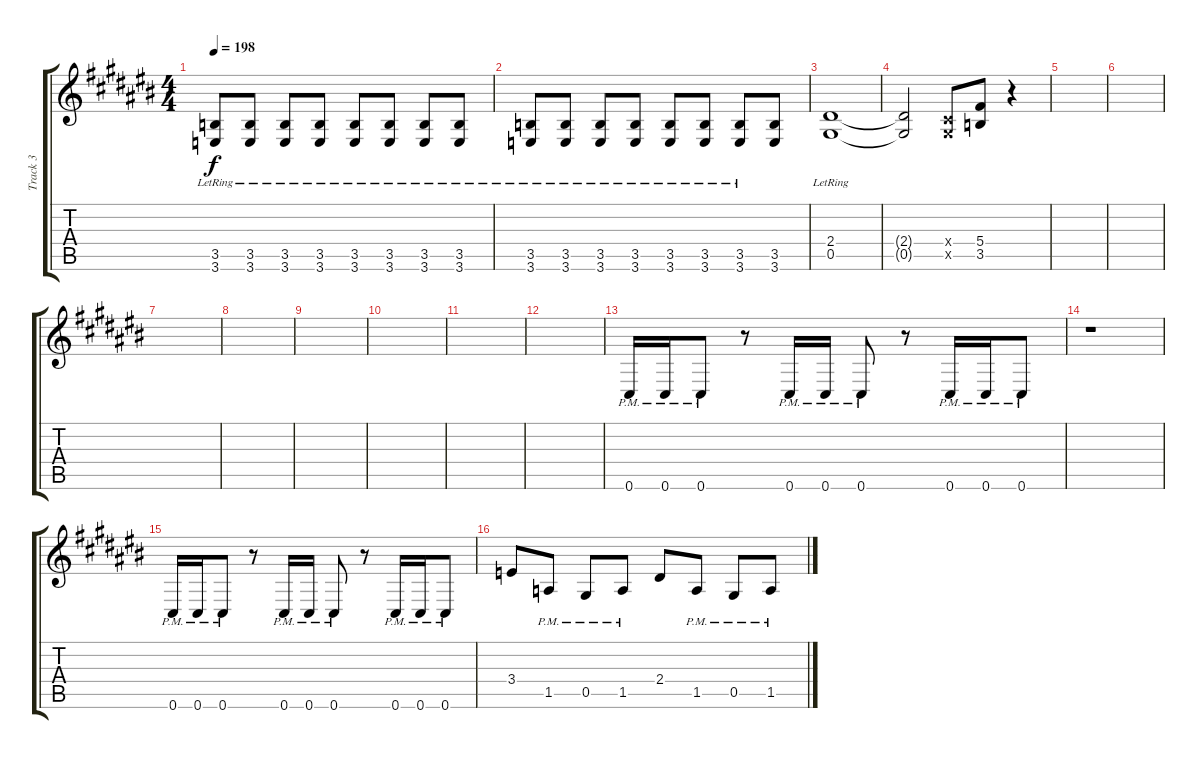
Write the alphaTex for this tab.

\track ("Track 3" "Track 3") {instrument distortionguitar}
\staff {score tabs}
\tuning (Eb4 Bb3 Gb3 Db3 Ab2 Db2) {hide}
\ts (4 4)
\tempo 198
\clef g2
\ks c#
(3.5{lr} 3.6{lr}).8{dy f} (3.5{lr} 3.6{lr}).8 (3.5{lr} 3.6{lr}).8 (3.5{lr} 3.6{lr}).8 (3.5{lr} 3.6{lr}).8 (3.5{lr} 3.6{lr}).8 (3.5{lr} 3.6{lr}).8 (3.5{lr} 3.6{lr}).8 |
(3.5{lr} 3.6{lr}).8 (3.5{lr} 3.6{lr}).8 (3.5{lr} 3.6{lr}).8 (3.5{lr} 3.6{lr}).8 (3.5{lr} 3.6{lr}).8 (3.5{lr} 3.6{lr}).8 (3.5{lr} 3.6{lr}).8 (3.5 3.6).8 |
(2.4{lr} 0.5{lr}).1 |
(2.4{t} 0.5{t}).2 (0.4{x} 0.5{x}).8 (5.4 3.5).8 r.4 |
|
|
|
|
|
|
|
|
0.6{pm}.16 0.6{pm}.16 0.6{pm}.8 r.8 0.6{pm}.16 0.6{pm}.16 0.6{pm}.8 r.8 0.6{pm}.16 0.6{pm}.16 0.6{pm}.8 |
r.1 |
0.6{pm}.16 0.6{pm}.16 0.6{pm}.8 r.8 0.6{pm}.16 0.6{pm}.16 0.6{pm}.8 r.8 0.6{pm}.16 0.6{pm}.16 0.6{pm}.8 |
3.4.8 1.5{pm}.8 0.5{pm}.8 1.5{pm}.8 2.4.8 1.5{pm}.8 0.5{pm}.8 1.5{pm}.8
